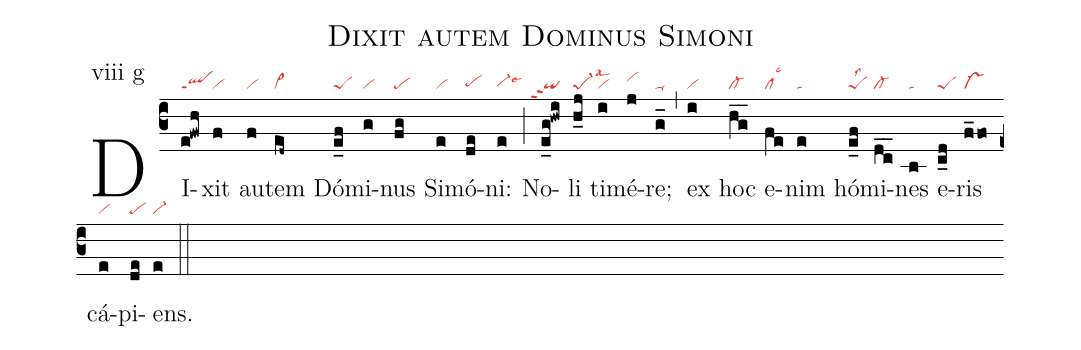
name: Dixit autem Dominus Simoni;
annotation: viii g;
mode: 8;
nabc-lines: 1;
%%
(c3)
DI(e!fwh|qlppt1)xit(f|vi) au(f|vi)tem(ed~|vi>) Dó(e_f|peS)mi(g|vi)nus(fg|pe) Si(e|vi)mó(de|pehg)ni:(e|vi-hglse6) (;)
No(e_g!hwi|```qippt2)li(h_j|pe-1lsal3) ti(i|vi)mé(j|vihi)re;(g_|ta-) (,)
ex(i|vi) hoc(hg__|cl-) e(fe|cllsc3)nim(e|ta) hó(e_f|peSlss2)mi(dc__|cl-)nes(b|ta) e(c_d|peS)ris(f_fo|vs-) cá(e|vi)pi(de|pe)ens.(e|vi-) (::)
